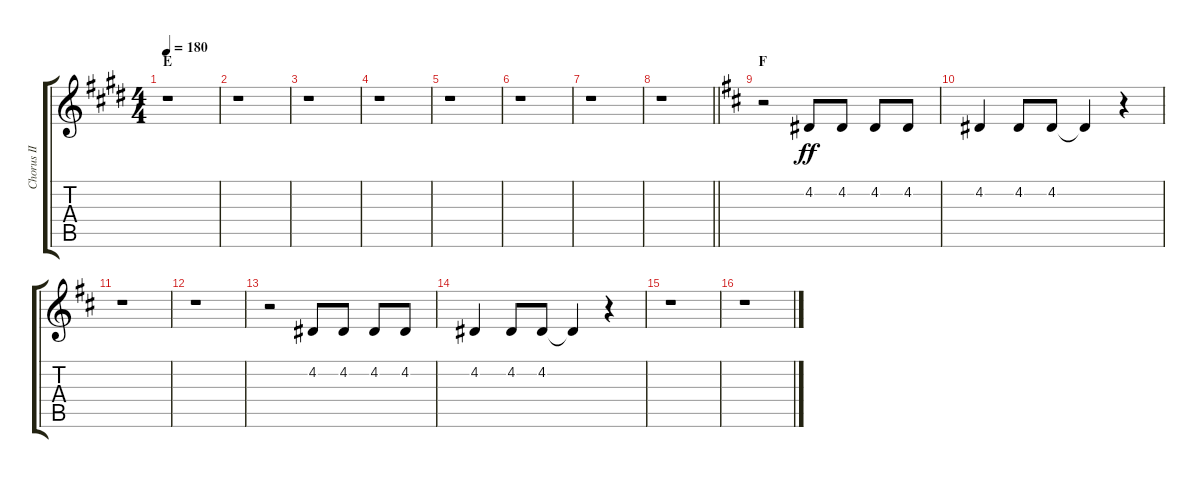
\track ("Chorus II" "Chorus II") {instrument voiceoohs}
\staff {score tabs}
\tuning (E4 B3 G3 D3 A2 E2) {hide}
\ts (4 4)
\section ("" "E")
\tempo 180
\clef g2
\ks e
r.1{dy ff} |
r.1 |
r.1 |
r.1 |
r.1 |
r.1 |
r.1 |
\barLineRight lightlight
r.1 |
\section ("" "F")
\ks d
r.2 4.2.8 4.2.8 4.2.8 4.2.8 |
4.2.4 4.2.8 4.2.8 4.2{t}.4 r.4 |
r.1 |
r.1 |
r.2 4.2.8 4.2.8 4.2.8 4.2.8 |
4.2.4 4.2.8 4.2.8 4.2{t}.4 r.4 |
r.1 |
r.1
